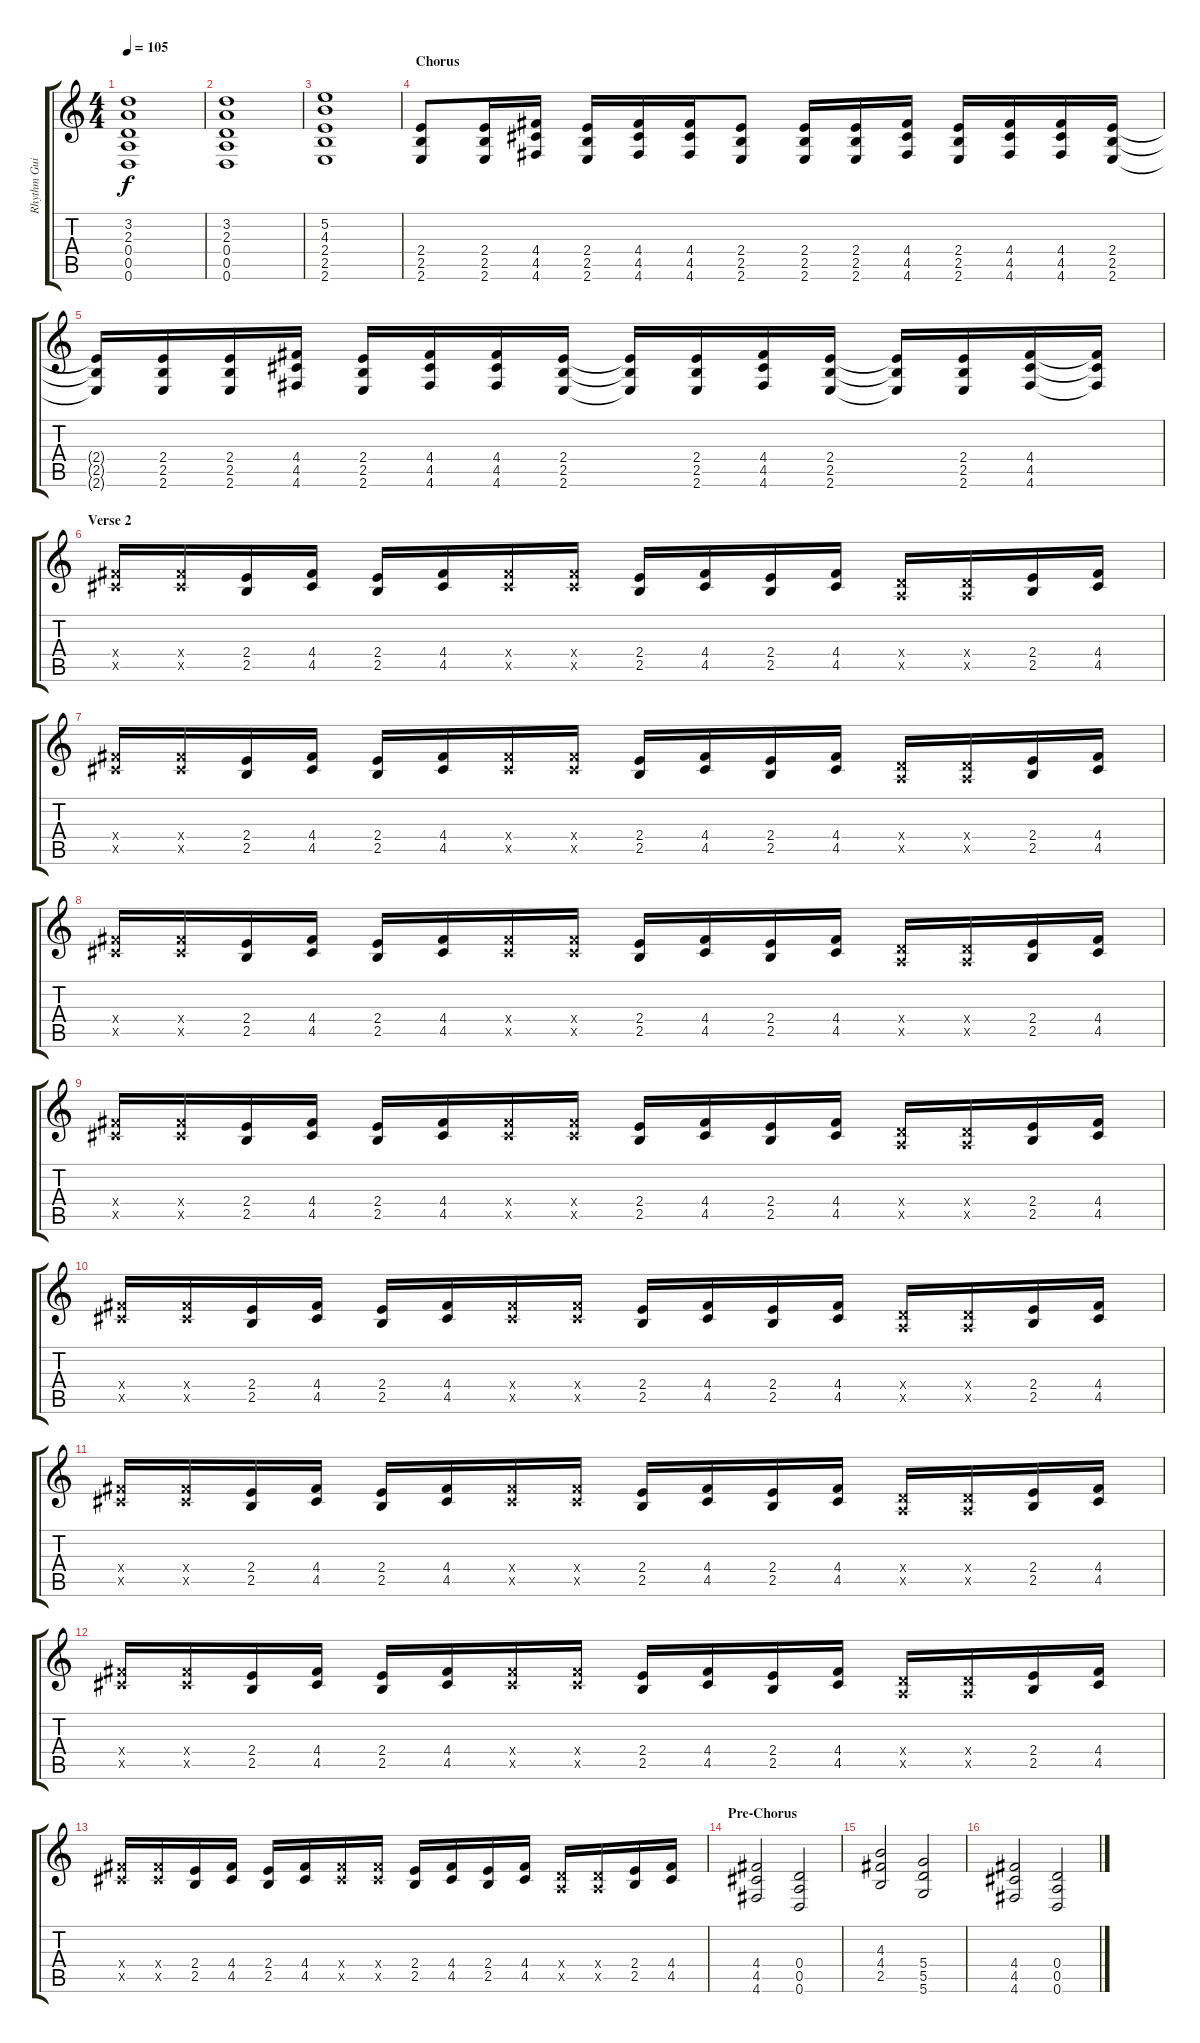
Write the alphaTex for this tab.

\track ("Rhythm Guitar" "Rhythm Gui") {instrument overdrivenguitar}
\staff {score tabs}
\tuning (E4 B3 G3 D3 A2 D2) {hide}
\ts (4 4)
\tempo 105
\clef g2
\ks c
(3.2 2.3 0.4 0.5 0.6).1{dy f} |
(3.2 2.3 0.4 0.5 0.6).1 |
(5.2 4.3 2.4 2.5 2.6).1 |
\section ("" "Chorus")
(2.4 2.5 2.6).8 (2.4 2.5 2.6).16 (4.4 4.5 4.6).16 (2.4 2.5 2.6).16 (4.4 4.5 4.6).16 (4.4 4.5 4.6).16 (2.4 2.5 2.6).8 (2.4 2.5 2.6).16 (2.4 2.5 2.6).16 (4.4 4.5 4.6).16 (2.4 2.5 2.6).16 (4.4 4.5 4.6).16 (4.4 4.5 4.6).16 (2.4 2.5 2.6).16 |
(2.4{t} 2.5{t} 2.6{t}).16 (2.4 2.5 2.6).16 (2.4 2.5 2.6).16 (4.4 4.5 4.6).16 (2.4 2.5 2.6).16 (4.4 4.5 4.6).16 (4.4 4.5 4.6).16 (2.4 2.5 2.6).16 (2.4{t} 2.5{t} 2.6{t}).16 (2.4 2.5 2.6).16 (4.4 4.5 4.6).16 (2.4 2.5 2.6).16 (2.4{t} 2.5{t} 2.6{t}).16 (2.4 2.5 2.6).16 (4.4 4.5 4.6).16 (4.4{t} 4.5{t} 4.6{t}).16 |
\section ("" "Verse 2")
(4.4{x} 4.5{x}).16{volume 10 balance 16} (4.4{x} 4.5{x}).16 (2.4 2.5).16 (4.4 4.5).16 (2.4 2.5).16 (4.4 4.5).16 (4.4{x} 4.5{x}).16 (4.4{x} 4.5{x}).16 (2.4 2.5).16 (4.4 4.5).16 (2.4 2.5).16 (4.4 4.5).16 (0.4{x} 0.5{x}).16 (0.4{x} 0.5{x}).16 (2.4 2.5).16 (4.4 4.5).16 |
(4.4{x} 4.5{x}).16 (4.4{x} 4.5{x}).16 (2.4 2.5).16 (4.4 4.5).16 (2.4 2.5).16 (4.4 4.5).16 (4.4{x} 4.5{x}).16 (4.4{x} 4.5{x}).16 (2.4 2.5).16 (4.4 4.5).16 (2.4 2.5).16 (4.4 4.5).16 (0.4{x} 0.5{x}).16 (0.4{x} 0.5{x}).16 (2.4 2.5).16 (4.4 4.5).16 |
(4.4{x} 4.5{x}).16 (4.4{x} 4.5{x}).16 (2.4 2.5).16 (4.4 4.5).16 (2.4 2.5).16 (4.4 4.5).16 (4.4{x} 4.5{x}).16 (4.4{x} 4.5{x}).16 (2.4 2.5).16 (4.4 4.5).16 (2.4 2.5).16 (4.4 4.5).16 (0.4{x} 0.5{x}).16 (0.4{x} 0.5{x}).16 (2.4 2.5).16 (4.4 4.5).16 |
(4.4{x} 4.5{x}).16 (4.4{x} 4.5{x}).16 (2.4 2.5).16 (4.4 4.5).16 (2.4 2.5).16 (4.4 4.5).16 (4.4{x} 4.5{x}).16 (4.4{x} 4.5{x}).16 (2.4 2.5).16 (4.4 4.5).16 (2.4 2.5).16 (4.4 4.5).16 (0.4{x} 0.5{x}).16 (0.4{x} 0.5{x}).16 (2.4 2.5).16 (4.4 4.5).16 |
(4.4{x} 4.5{x}).16 (4.4{x} 4.5{x}).16 (2.4 2.5).16 (4.4 4.5).16 (2.4 2.5).16 (4.4 4.5).16 (4.4{x} 4.5{x}).16 (4.4{x} 4.5{x}).16 (2.4 2.5).16 (4.4 4.5).16 (2.4 2.5).16 (4.4 4.5).16 (0.4{x} 0.5{x}).16 (0.4{x} 0.5{x}).16 (2.4 2.5).16 (4.4 4.5).16 |
(4.4{x} 4.5{x}).16 (4.4{x} 4.5{x}).16 (2.4 2.5).16 (4.4 4.5).16 (2.4 2.5).16 (4.4 4.5).16 (4.4{x} 4.5{x}).16 (4.4{x} 4.5{x}).16 (2.4 2.5).16 (4.4 4.5).16 (2.4 2.5).16 (4.4 4.5).16 (0.4{x} 0.5{x}).16 (0.4{x} 0.5{x}).16 (2.4 2.5).16 (4.4 4.5).16 |
(4.4{x} 4.5{x}).16 (4.4{x} 4.5{x}).16 (2.4 2.5).16 (4.4 4.5).16 (2.4 2.5).16 (4.4 4.5).16 (4.4{x} 4.5{x}).16 (4.4{x} 4.5{x}).16 (2.4 2.5).16 (4.4 4.5).16 (2.4 2.5).16 (4.4 4.5).16 (0.4{x} 0.5{x}).16 (0.4{x} 0.5{x}).16 (2.4 2.5).16 (4.4 4.5).16 |
(4.4{x} 4.5{x}).16 (4.4{x} 4.5{x}).16 (2.4 2.5).16 (4.4 4.5).16 (2.4 2.5).16 (4.4 4.5).16 (4.4{x} 4.5{x}).16 (4.4{x} 4.5{x}).16 (2.4 2.5).16 (4.4 4.5).16 (2.4 2.5).16 (4.4 4.5).16 (0.4{x} 0.5{x}).16 (0.4{x} 0.5{x}).16 (2.4 2.5).16 (4.4 4.5).16 |
\section ("" "Pre-Chorus")
(4.4 4.5 4.6).2{volume 16} (0.4 0.5 0.6).2 |
(4.3 4.4 2.5).2 (5.4 5.5 5.6).2 |
(4.4 4.5 4.6).2 (0.4 0.5 0.6).2
